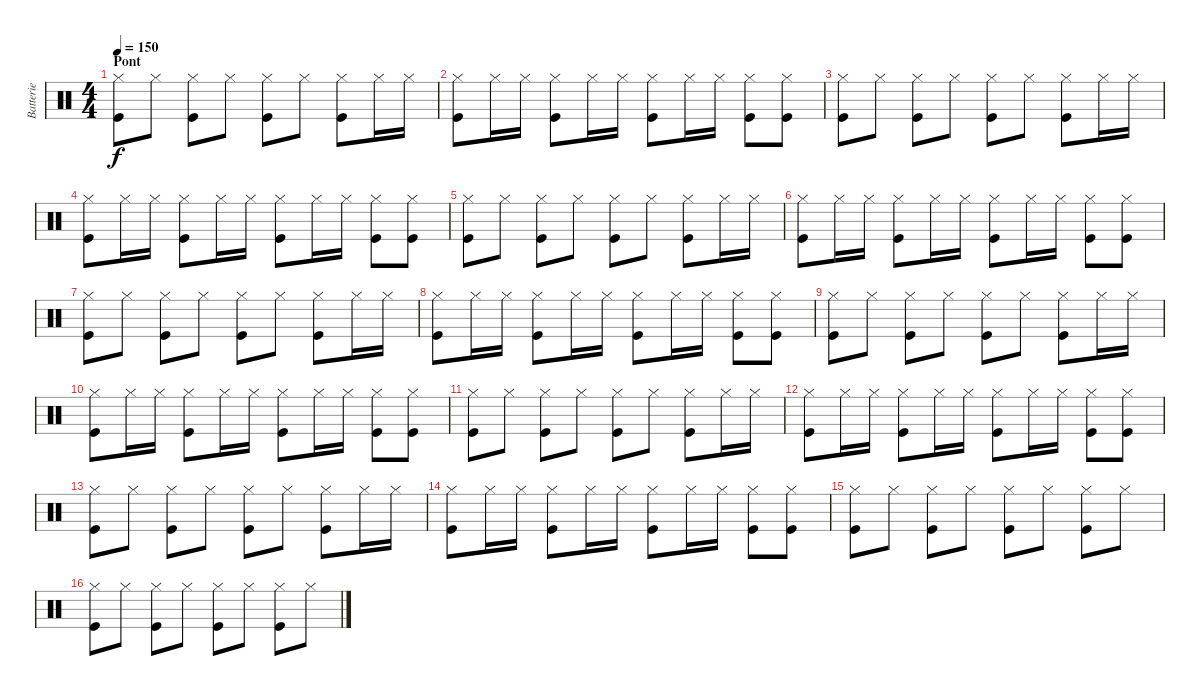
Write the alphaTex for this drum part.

\track ("Batterie" "Batterie") {instrument percussion}
\staff {score}
\articulation defaults
\ts (4 4)
\section ("" "Pont")
\tempo 150
\clef neutral
\ks c
("Hi-Hat (closed)" "Kick (hit)").8{dy f} "Hi-Hat (closed)".8 ("Hi-Hat (closed)" "Kick (hit)").8 "Hi-Hat (closed)".8 ("Hi-Hat (closed)" "Kick (hit)").8 "Hi-Hat (closed)".8 ("Hi-Hat (closed)" "Kick (hit)").8 "Hi-Hat (closed)".16 "Hi-Hat (closed)".16 |
("Hi-Hat (closed)" "Kick (hit)").8 "Hi-Hat (closed)".16 "Hi-Hat (closed)".16 ("Hi-Hat (closed)" "Kick (hit)").8 "Hi-Hat (closed)".16 "Hi-Hat (closed)".16 ("Hi-Hat (closed)" "Kick (hit)").8 "Hi-Hat (closed)".16 "Hi-Hat (closed)".16 ("Hi-Hat (closed)" "Kick (hit)").8 ("Hi-Hat (closed)" "Kick (hit)").8 |
("Hi-Hat (closed)" "Kick (hit)").8 "Hi-Hat (closed)".8 ("Hi-Hat (closed)" "Kick (hit)").8 "Hi-Hat (closed)".8 ("Hi-Hat (closed)" "Kick (hit)").8 "Hi-Hat (closed)".8 ("Hi-Hat (closed)" "Kick (hit)").8 "Hi-Hat (closed)".16 "Hi-Hat (closed)".16 |
("Hi-Hat (closed)" "Kick (hit)").8 "Hi-Hat (closed)".16 "Hi-Hat (closed)".16 ("Hi-Hat (closed)" "Kick (hit)").8 "Hi-Hat (closed)".16 "Hi-Hat (closed)".16 ("Hi-Hat (closed)" "Kick (hit)").8 "Hi-Hat (closed)".16 "Hi-Hat (closed)".16 ("Hi-Hat (closed)" "Kick (hit)").8 ("Hi-Hat (closed)" "Kick (hit)").8 |
("Hi-Hat (closed)" "Kick (hit)").8 "Hi-Hat (closed)".8 ("Hi-Hat (closed)" "Kick (hit)").8 "Hi-Hat (closed)".8 ("Hi-Hat (closed)" "Kick (hit)").8 "Hi-Hat (closed)".8 ("Hi-Hat (closed)" "Kick (hit)").8 "Hi-Hat (closed)".16 "Hi-Hat (closed)".16 |
("Hi-Hat (closed)" "Kick (hit)").8 "Hi-Hat (closed)".16 "Hi-Hat (closed)".16 ("Hi-Hat (closed)" "Kick (hit)").8 "Hi-Hat (closed)".16 "Hi-Hat (closed)".16 ("Hi-Hat (closed)" "Kick (hit)").8 "Hi-Hat (closed)".16 "Hi-Hat (closed)".16 ("Hi-Hat (closed)" "Kick (hit)").8 ("Hi-Hat (closed)" "Kick (hit)").8 |
("Hi-Hat (closed)" "Kick (hit)").8 "Hi-Hat (closed)".8 ("Hi-Hat (closed)" "Kick (hit)").8 "Hi-Hat (closed)".8 ("Hi-Hat (closed)" "Kick (hit)").8 "Hi-Hat (closed)".8 ("Hi-Hat (closed)" "Kick (hit)").8 "Hi-Hat (closed)".16 "Hi-Hat (closed)".16 |
("Hi-Hat (closed)" "Kick (hit)").8 "Hi-Hat (closed)".16 "Hi-Hat (closed)".16 ("Hi-Hat (closed)" "Kick (hit)").8 "Hi-Hat (closed)".16 "Hi-Hat (closed)".16 ("Hi-Hat (closed)" "Kick (hit)").8 "Hi-Hat (closed)".16 "Hi-Hat (closed)".16 ("Hi-Hat (closed)" "Kick (hit)").8 ("Hi-Hat (closed)" "Kick (hit)").8 |
("Hi-Hat (closed)" "Kick (hit)").8 "Hi-Hat (closed)".8 ("Hi-Hat (closed)" "Kick (hit)").8 "Hi-Hat (closed)".8 ("Hi-Hat (closed)" "Kick (hit)").8 "Hi-Hat (closed)".8 ("Hi-Hat (closed)" "Kick (hit)").8 "Hi-Hat (closed)".16 "Hi-Hat (closed)".16 |
("Hi-Hat (closed)" "Kick (hit)").8 "Hi-Hat (closed)".16 "Hi-Hat (closed)".16 ("Hi-Hat (closed)" "Kick (hit)").8 "Hi-Hat (closed)".16 "Hi-Hat (closed)".16 ("Hi-Hat (closed)" "Kick (hit)").8 "Hi-Hat (closed)".16 "Hi-Hat (closed)".16 ("Hi-Hat (closed)" "Kick (hit)").8 ("Hi-Hat (closed)" "Kick (hit)").8 |
("Hi-Hat (closed)" "Kick (hit)").8 "Hi-Hat (closed)".8 ("Hi-Hat (closed)" "Kick (hit)").8 "Hi-Hat (closed)".8 ("Hi-Hat (closed)" "Kick (hit)").8 "Hi-Hat (closed)".8 ("Hi-Hat (closed)" "Kick (hit)").8 "Hi-Hat (closed)".16 "Hi-Hat (closed)".16 |
("Hi-Hat (closed)" "Kick (hit)").8 "Hi-Hat (closed)".16 "Hi-Hat (closed)".16 ("Hi-Hat (closed)" "Kick (hit)").8 "Hi-Hat (closed)".16 "Hi-Hat (closed)".16 ("Hi-Hat (closed)" "Kick (hit)").8 "Hi-Hat (closed)".16 "Hi-Hat (closed)".16 ("Hi-Hat (closed)" "Kick (hit)").8 ("Hi-Hat (closed)" "Kick (hit)").8 |
("Hi-Hat (closed)" "Kick (hit)").8 "Hi-Hat (closed)".8 ("Hi-Hat (closed)" "Kick (hit)").8 "Hi-Hat (closed)".8 ("Hi-Hat (closed)" "Kick (hit)").8 "Hi-Hat (closed)".8 ("Hi-Hat (closed)" "Kick (hit)").8 "Hi-Hat (closed)".16 "Hi-Hat (closed)".16 |
("Hi-Hat (closed)" "Kick (hit)").8 "Hi-Hat (closed)".16 "Hi-Hat (closed)".16 ("Hi-Hat (closed)" "Kick (hit)").8 "Hi-Hat (closed)".16 "Hi-Hat (closed)".16 ("Hi-Hat (closed)" "Kick (hit)").8 "Hi-Hat (closed)".16 "Hi-Hat (closed)".16 ("Hi-Hat (closed)" "Kick (hit)").8 ("Hi-Hat (closed)" "Kick (hit)").8 |
("Hi-Hat (closed)" "Kick (hit)").8 "Hi-Hat (closed)".8 ("Hi-Hat (closed)" "Kick (hit)").8 "Hi-Hat (closed)".8 ("Hi-Hat (closed)" "Kick (hit)").8 "Hi-Hat (closed)".8 ("Hi-Hat (closed)" "Kick (hit)").8 "Hi-Hat (closed)".8 |
("Hi-Hat (closed)" "Kick (hit)").8 "Hi-Hat (closed)".8 ("Hi-Hat (closed)" "Kick (hit)").8 "Hi-Hat (closed)".8 ("Hi-Hat (closed)" "Kick (hit)").8 "Hi-Hat (closed)".8 ("Hi-Hat (closed)" "Kick (hit)").8 "Hi-Hat (closed)".8
